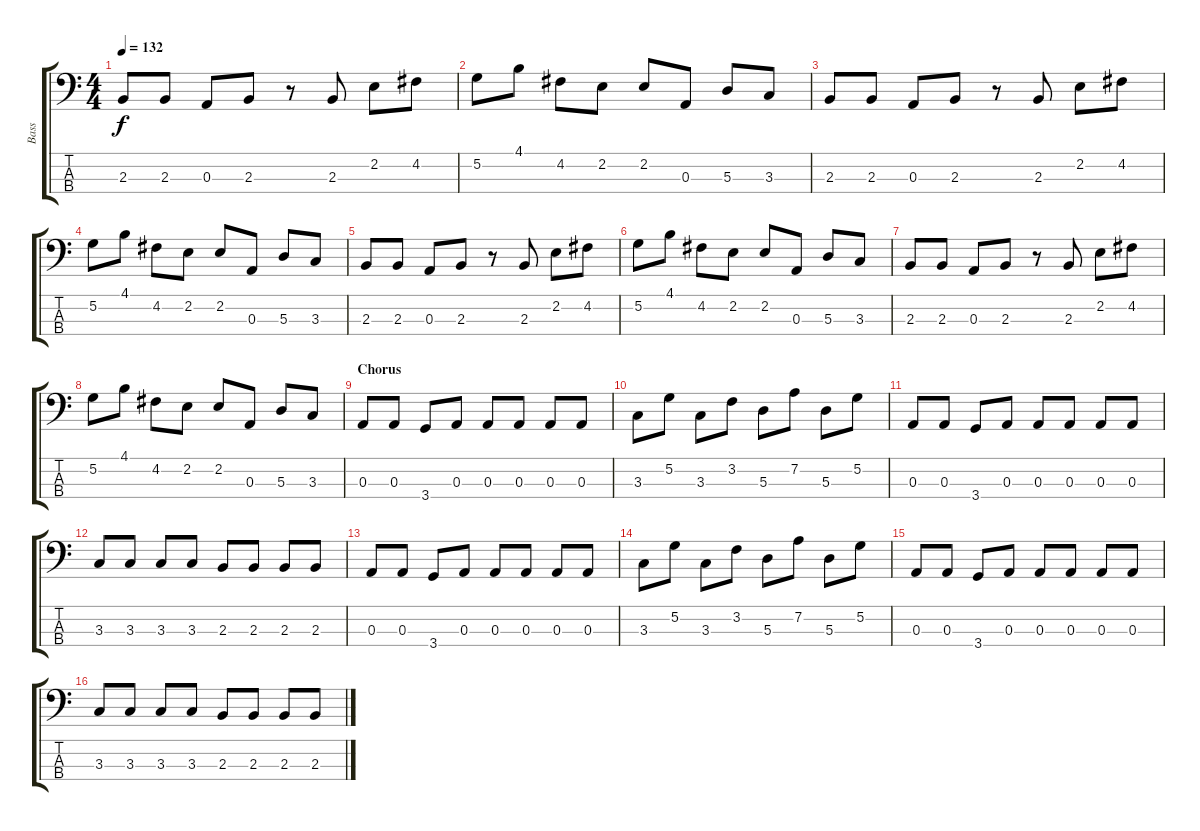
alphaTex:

\track ("Bass" "Bass") {instrument electricbassfinger}
\staff {score tabs}
\tuning (G2 D2 A1 E1) {hide}
\ts (4 4)
\tempo 132
\clef f4
\ks c
2.3.8{dy f} 2.3.8 0.3.8 2.3.8 r.8 2.3.8 2.2.8 4.2.8 |
5.2.8 4.1.8 4.2.8 2.2.8 2.2.8 0.3.8 5.3.8 3.3.8 |
2.3.8 2.3.8 0.3.8 2.3.8 r.8 2.3.8 2.2.8 4.2.8 |
5.2.8 4.1.8 4.2.8 2.2.8 2.2.8 0.3.8 5.3.8 3.3.8 |
2.3.8 2.3.8 0.3.8 2.3.8 r.8 2.3.8 2.2.8 4.2.8 |
5.2.8 4.1.8 4.2.8 2.2.8 2.2.8 0.3.8 5.3.8 3.3.8 |
2.3.8 2.3.8 0.3.8 2.3.8 r.8 2.3.8 2.2.8 4.2.8 |
5.2.8 4.1.8 4.2.8 2.2.8 2.2.8 0.3.8 5.3.8 3.3.8 |
\section ("" "Chorus")
0.3.8 0.3.8 3.4.8 0.3.8 0.3.8 0.3.8 0.3.8 0.3.8 |
3.3.8 5.2.8 3.3.8 3.2.8 5.3.8 7.2.8 5.3.8 5.2.8 |
0.3.8 0.3.8 3.4.8 0.3.8 0.3.8 0.3.8 0.3.8 0.3.8 |
3.3.8 3.3.8 3.3.8 3.3.8 2.3.8 2.3.8 2.3.8 2.3.8 |
0.3.8 0.3.8 3.4.8 0.3.8 0.3.8 0.3.8 0.3.8 0.3.8 |
3.3.8 5.2.8 3.3.8 3.2.8 5.3.8 7.2.8 5.3.8 5.2.8 |
0.3.8 0.3.8 3.4.8 0.3.8 0.3.8 0.3.8 0.3.8 0.3.8 |
3.3.8 3.3.8 3.3.8 3.3.8 2.3.8 2.3.8 2.3.8 2.3.8
